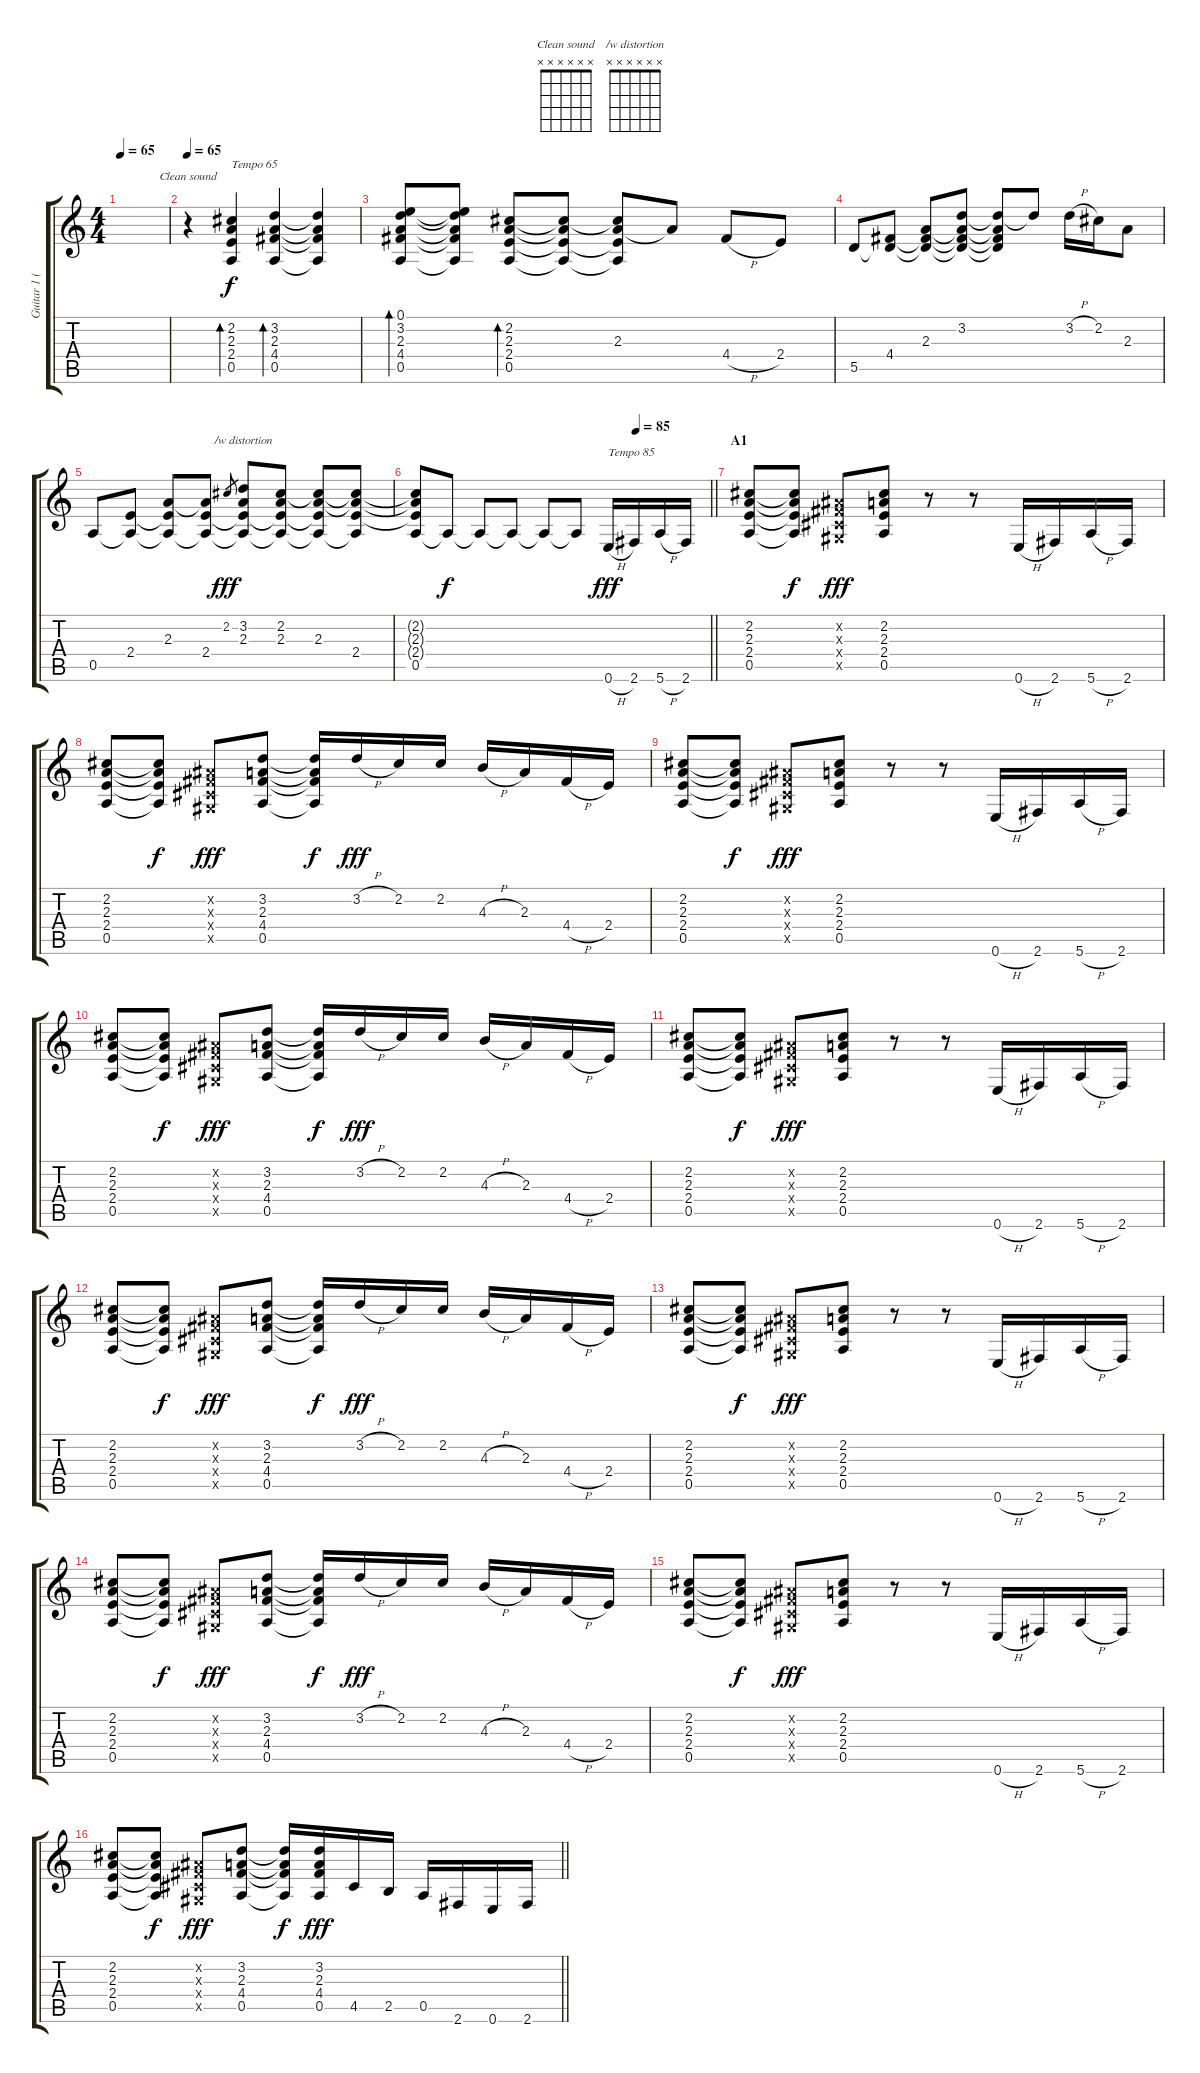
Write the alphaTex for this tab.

\track ("Guitar 1 (Rhythm)" "Guitar 1 (") {instrument distortionguitar}
\staff {score tabs}
\tuning (E4 B3 G3 D3 A2 E2) {hide}
\chord ("Clean sound" x x x x x x)
\chord ("/w distortion" x x x x x x)
\ts (4 4)
\tempo 65
\clef g2
\ks c
|
\tempo 65
r.4{ch "Clean sound" instrument electricguitarclean} (2.2 2.3 2.4 0.5).4{bd 120 txt "Tempo 65"} (3.2 2.3 4.4 0.5).4{bd 120} (3.2{t} 2.3{t} 4.4{t} 0.5{t}).4 |
(0.1 3.2 2.3 4.4 0.5).8{bd 120} (0.1{t} 3.2{t} 2.3{t} 4.4{t} 0.5{t}).8 (2.2 2.3 2.4 0.5).8{bd 120} (2.2{t} 2.3{t} 2.4{t} 0.5{t}).8 (2.2{t} 2.3 2.4{t} 0.5{t}).8 2.3{t}.8 4.4{h}.8 2.4.8 |
5.5.8 (4.4 5.5{t}).8 (2.3 4.4{t} 5.5{t}).8 (3.2 2.3{t} 4.4{t} 5.5{t}).8 (3.2{t} 2.3{t} 4.4{t} 5.5{t}).8 3.2{t}.8 3.2{h}.16 2.2.16 2.3.8 |
0.5.8 (2.4 0.5{t}).8 (2.3 2.4{t} 0.5{t}).8 (2.3{t} 2.4 0.5{t}).8 2.2.8{gr dy fff} (3.2 2.3 2.4{t} 0.5{t}).8{ch "/w distortion" instrument distortionguitar} (2.2 2.3 2.4{t} 0.5{t}).8 (2.2{t} 2.3 2.4{t} 0.5{t}).8 (2.2{t} 2.3{t} 2.4 0.5{t}).8 |
\tempo (85 0.75)
\barLineRight lightlight
(2.2{t} 2.3{t} 2.4{t} 0.5).8 0.5{t}.8{dy f} 0.5{t}.8 0.5{t}.8 0.5{t}.8 0.5{t}.8 0.6{h}.16{txt "Tempo 85" dy fff} 2.6.16 5.6{h}.16 2.6.16 |
\section ("" "A1")
(2.2 2.3 2.4 0.5).8 (2.2{t} 2.3{t} 2.4{t} 0.5{t}).8{dy f} (-1.2{x} -1.3{x} -1.4{x} -1.5{x}).8{dy fff} (2.2 2.3 2.4 0.5).8 r.8 r.8 0.6{h}.16 2.6.16 5.6{h}.16 2.6.16 |
(2.2 2.3 2.4 0.5).8 (2.2{t} 2.3{t} 2.4{t} 0.5{t}).8{dy f} (-1.2{x} -1.3{x} -1.4{x} -1.5{x}).8{dy fff} (3.2 2.3 4.4 0.5).8 (3.2{t} 2.3{t} 4.4{t} 0.5{t}).16{dy f} 3.2{h}.16{dy fff} 2.2.16 2.2.16 4.3{h}.16 2.3.16 4.4{h}.16 2.4.16 |
(2.2 2.3 2.4 0.5).8 (2.2{t} 2.3{t} 2.4{t} 0.5{t}).8{dy f} (-1.2{x} -1.3{x} -1.4{x} -1.5{x}).8{dy fff} (2.2 2.3 2.4 0.5).8 r.8 r.8 0.6{h}.16 2.6.16 5.6{h}.16 2.6.16 |
(2.2 2.3 2.4 0.5).8 (2.2{t} 2.3{t} 2.4{t} 0.5{t}).8{dy f} (-1.2{x} -1.3{x} -1.4{x} -1.5{x}).8{dy fff} (3.2 2.3 4.4 0.5).8 (3.2{t} 2.3{t} 4.4{t} 0.5{t}).16{dy f} 3.2{h}.16{dy fff} 2.2.16 2.2.16 4.3{h}.16 2.3.16 4.4{h}.16 2.4.16 |
(2.2 2.3 2.4 0.5).8 (2.2{t} 2.3{t} 2.4{t} 0.5{t}).8{dy f} (-1.2{x} -1.3{x} -1.4{x} -1.5{x}).8{dy fff} (2.2 2.3 2.4 0.5).8 r.8 r.8 0.6{h}.16 2.6.16 5.6{h}.16 2.6.16 |
(2.2 2.3 2.4 0.5).8 (2.2{t} 2.3{t} 2.4{t} 0.5{t}).8{dy f} (-1.2{x} -1.3{x} -1.4{x} -1.5{x}).8{dy fff} (3.2 2.3 4.4 0.5).8 (3.2{t} 2.3{t} 4.4{t} 0.5{t}).16{dy f} 3.2{h}.16{dy fff} 2.2.16 2.2.16 4.3{h}.16 2.3.16 4.4{h}.16 2.4.16 |
(2.2 2.3 2.4 0.5).8 (2.2{t} 2.3{t} 2.4{t} 0.5{t}).8{dy f} (-1.2{x} -1.3{x} -1.4{x} -1.5{x}).8{dy fff} (2.2 2.3 2.4 0.5).8 r.8 r.8 0.6{h}.16 2.6.16 5.6{h}.16 2.6.16 |
(2.2 2.3 2.4 0.5).8 (2.2{t} 2.3{t} 2.4{t} 0.5{t}).8{dy f} (-1.2{x} -1.3{x} -1.4{x} -1.5{x}).8{dy fff} (3.2 2.3 4.4 0.5).8 (3.2{t} 2.3{t} 4.4{t} 0.5{t}).16{dy f} 3.2{h}.16{dy fff} 2.2.16 2.2.16 4.3{h}.16 2.3.16 4.4{h}.16 2.4.16 |
(2.2 2.3 2.4 0.5).8 (2.2{t} 2.3{t} 2.4{t} 0.5{t}).8{dy f} (-1.2{x} -1.3{x} -1.4{x} -1.5{x}).8{dy fff} (2.2 2.3 2.4 0.5).8 r.8 r.8 0.6{h}.16 2.6.16 5.6{h}.16 2.6.16 |
\barLineRight lightlight
(2.2 2.3 2.4 0.5).8 (2.2{t} 2.3{t} 2.4{t} 0.5{t}).8{dy f} (-1.2{x} -1.3{x} -1.4{x} -1.5{x}).8{dy fff} (3.2 2.3 4.4 0.5).8 (3.2{t} 2.3{t} 4.4{t} 0.5{t}).16{dy f} (3.2 2.3 4.4 0.5).16{dy fff} 4.5.16 2.5.16 0.5.16 2.6.16 0.6.16 2.6.16
